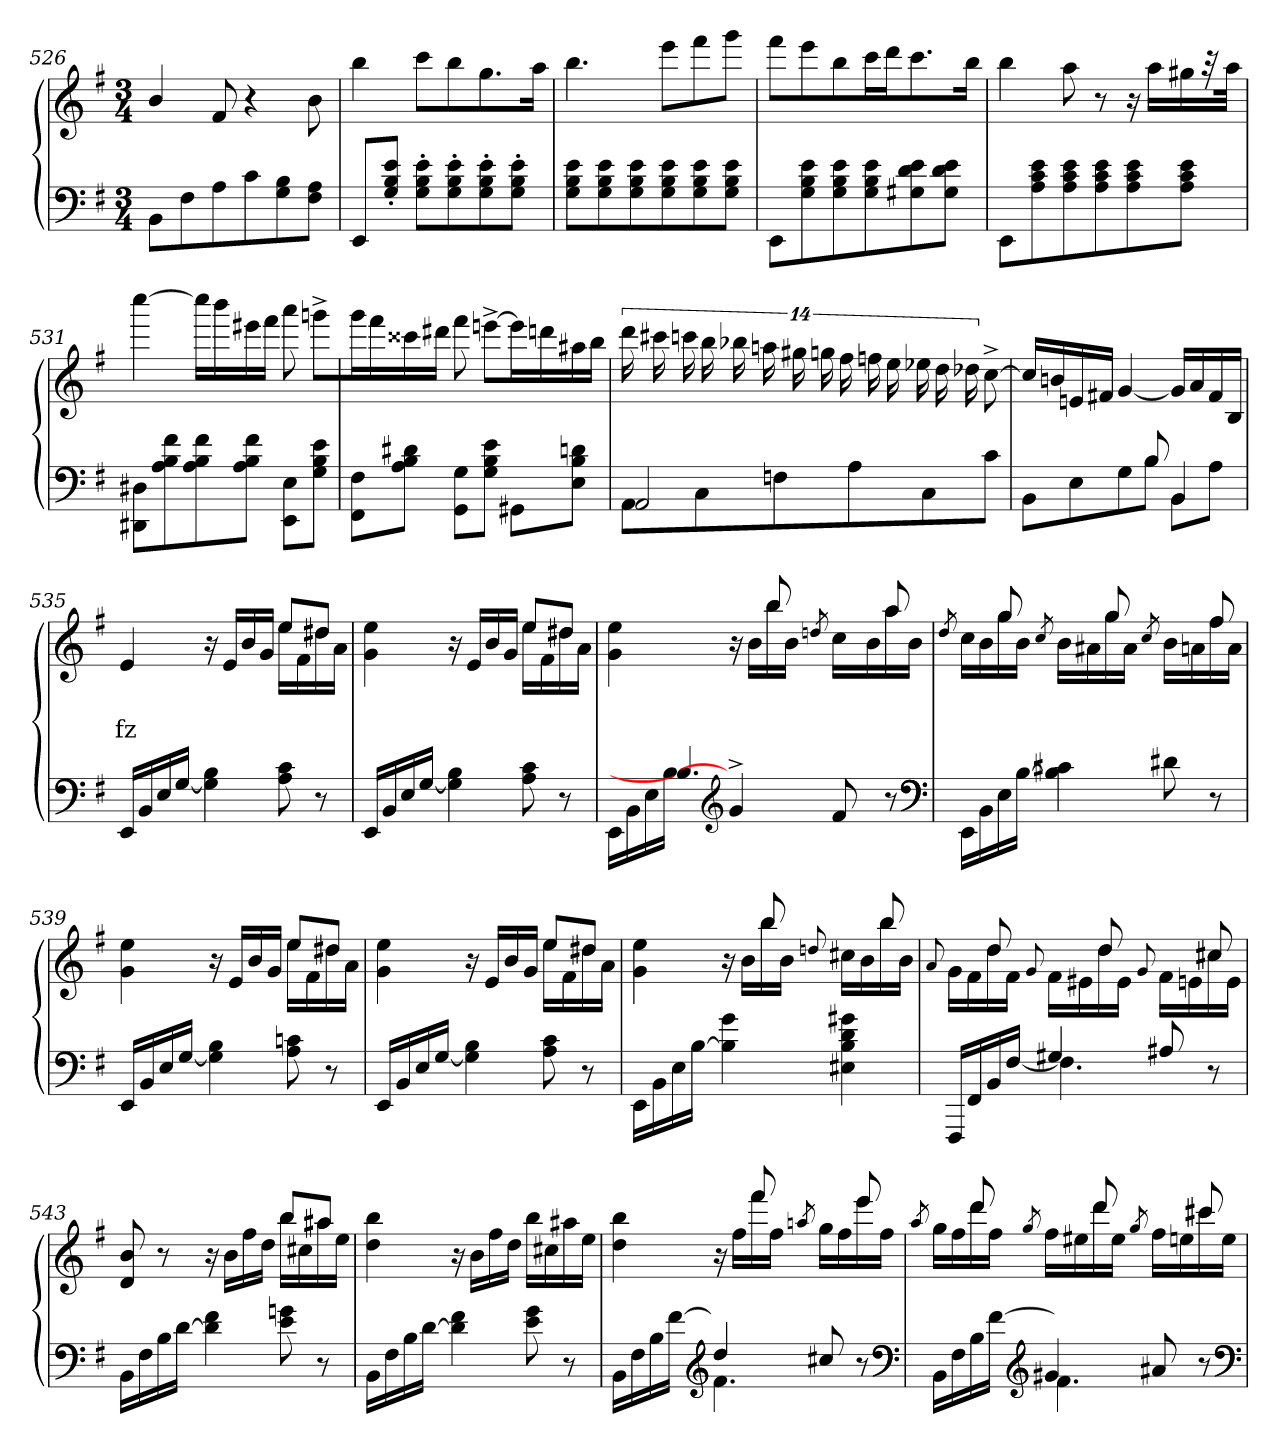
**kern	**kern	**text	**text
*part2	*part1	*part1	*part1
*staff2	*staff1	*staff1	*staff1
*clefF4	*clefG2	*	*
*k[f#]	*k[f#]	*	*
*M3/4	*M3/4	*	*
=526	=526	=526	=526
8BB\L	4b/	.	.
8F#	.	.	.
8A	8f#/	.	.
8c	4r	.	.
8B 8G	.	.	.
8A 8F#J	8b	.	.
=527	=527	=527	=527
8EE/L	4bb	.	.
8e'> 8B'> 8G\'>J	.	.	.
8e'> 8B'> 8G'>L	8cccL	.	.
8e'> 8B'> 8G'>	8bb	.	.
8e'> 8B'> 8G'>	8.gg	.	.
8e'> 8B'> 8G'>J	.	.	.
.	16aaJk	.	.
=528	=528	=528	=528
8e 8B 8GL	4.bb	.	.
8e 8B 8G	.	.	.
8e 8B 8G	.	.	.
8e 8B 8G	8eeeL	.	.
8e 8B 8G	8fff#	.	.
8e 8B 8GJ	8gggJ	.	.
=529	=529	=529	=529
8EEL	8fff#L	.	.
8e 8B 8G	8eee	.	.
8e 8B 8G	8bb	.	.
8e 8B 8G	16cccL	.	.
.	16dddJ	.	.
8e 8d 8G#X	8.ccc	.	.
8e 8d 8G#J	.	.	.
.	16bbJk	.	.
=530	=530	=530	=530
8EEL	4bb	.	.
8e 8c 8A	.	.	.
8e 8c 8A	8aa	.	.
8e 8c 8A	8r	.	.
8e 8c 8A	16r	.	.
.	16aaLL	.	.
8e 8c 8AJ	16gg#X	.	.
.	32r	.	.
.	32aaJJk	.	.
=531	=531	=531	=531
8D#X 8DD#XL	[4cccc	.	.
8f# 8B 8A	.	.	.
8f# 8B 8A	16ccccLL]	.	.
.	16bbb	.	.
8f# 8B 8AJ	16eee#X	.	.
.	16fff#JJ	.	.
8E 8EEL	8aaa	.	.
8e 8B 8GJ	8gggn^>L	.	.
=532	=532	=532	=532
8F# 8FF#L	16gggL	.	.
.	16fff#	.	.
8d#X 8B 8AJ	16ccc##X	.	.
.	16ddd#XJJ	.	.
8G 8GGL	8fff#	.	.
8e 8B 8GJ	[8eeen^>\L	.	.
8GG#XL	16eeeL]	.	.
.	16dddn	.	.
8dn 8B 8EJ	16aa#X	.	.
.	16bbJJ	.	.
=533	=533	=533	=533
*^	*	*	*
8AA\L	2AA/	112%5dddLL	.	.
.	.	112%5ccc#X	.	.
.	.	112%5cccn	.	.
8C	.	.	.	.
.	.	112%5bb	.	.
.	.	112%5bb-X	.	.
.	.	112%5aan	.	.
8Fn	.	.	.	.
.	.	112%5gg#X	.	.
.	.	112%5ggn	.	.
.	.	112%5ff#	.	.
8A	.	.	.	.
.	.	112%5ffn	.	.
.	.	112%5ee	.	.
.	.	112%5ee-X	.	.
8C	4ryy	.	.	.
.	.	112%5dd	.	.
.	.	112%5dd-X	.	.
8cJ	.	[8cc^>J	.	.
=534	=534	=534	=534	=534
4.ryy	8BBL	16ccLL]	.	.
.	.	16bn	.	.
.	8E	16en	.	.
.	.	16f#XJJ	.	.
.	8G	[4g	.	.
8B	8BJ	.	.	.
4BB	8BBL	16gLL]	.	.
.	.	16a	.	.
.	8AJ	16f#	.	.
.	.	16BJJ	.	.
*v	*v	*	*	*
=535	=535	=535	=535
*	*^	*	*
16EE/LL	2ryy	4e	.	fz
16BB	.	.	.	.
16E	.	.	.	.
[16GJJ	.	.	.	.
4B 4G]	.	16r	.	.
.	.	16eLL	.	.
.	.	16b	.	.
.	.	16gJJ	.	.
8c 8A	8eeL	16eeLL	.	.
.	.	16f#	.	.
8r	8dd#XJ	16dd#	.	.
.	.	16aJJ	.	.
=536	=536	=536	=536	=536
16EE/LL	2ryy	4ee 4g	.	.
16BB	.	.	.	.
16E	.	.	.	.
[16GJJ	.	.	.	.
4B 4G]	.	16r	.	.
.	.	16eLL	.	.
.	.	16b	.	.
.	.	16gJJ	.	.
8c 8A	8eeL	16eeLL	.	.
.	.	16f#	.	.
8r	8dd#XJ	16dd#	.	.
.	.	16aJJ	.	.
=537	=537	=537	=537	=537
*^	*	*	*	*
16EE\LL	8.ryy	4.ryy	4ee 4g	.	.
16BB	.	.	.	.	.
16E	.	.	.	.	.
[16BJJ	4.B/]	.	.	.	.
*clefG2	*	*	*	*	*
4g^>	.	.	16r	.	.
.	.	.	16bLL	.	.
.	.	8bb	16bb	.	.
.	.	.	16bJJ	.	.
.	.	.	8qddn/	.	.
8f#	.	8ryy	16ccLL	.	.
.	8.ryy	.	16b	.	.
8r	.	8aa	16aa	.	.
.	.	.	16bJJ	.	.
*v	*v	*	*	*	*
*clefF4	*	*	*	*
=538	=538	=538	=538	=538
.	.	8qdd/	.	.
16EE\LL	8ryy	16ccLL	.	.
16BB	.	16b	.	.
16E	8gg	16gg	.	.
[16BJJ	.	16bJJ	.	.
.	.	8qcc/	.	.
4c#X 4B]	8ryy	16bLL	.	.
.	.	16a#X	.	.
.	8gg	16gg	.	.
.	.	16a#JJ	.	.
.	.	8qcc/	.	.
8d#X	8ryy	16bLL	.	.
.	.	16an	.	.
8r	8ff#	16ff#	.	.
.	.	16aJJ	.	.
=539	=539	=539	=539	=539
16EE/LL	2ryy	4ee 4g	.	.
16BB	.	.	.	.
16E	.	.	.	.
[16GJJ	.	.	.	.
4B 4G]	.	16r	.	.
.	.	16eLL	.	.
.	.	16b	.	.
.	.	16gJJ	.	.
8cn 8A	8eeL	16eeLL	.	.
.	.	16f#	.	.
8r	8dd#XJ	16dd#	.	.
.	.	16aJJ	.	.
=540	=540	=540	=540	=540
16EE/LL	2ryy	4ee 4g	.	.
16BB	.	.	.	.
16E	.	.	.	.
[16GJJ	.	.	.	.
4B 4G]	.	16r	.	.
.	.	16eLL	.	.
.	.	16b	.	.
.	.	16gJJ	.	.
8c 8A	8eeL	16eeLL	.	.
.	.	16f#	.	.
8r	8dd#XJ	16dd#	.	.
.	.	16aJJ	.	.
=541	=541	=541	=541	=541
16EE\LL	4.ryy	4ee 4g	.	.
16BB	.	.	.	.
16E	.	.	.	.
[16BJJ	.	.	.	.
4g 4B]	.	16r	.	.
.	.	16bLL	.	.
.	8bb	16bb	.	.
.	.	16bJJ	.	.
.	.	8qqddn/	.	.
4g#X 4d 4B 4E#X	8ryy	16cc#XLL	.	.
.	.	16b	.	.
.	8bb	16bb	.	.
.	.	16bJJ	.	.
=542	=542	=542	=542	=542
.	.	8qqa/	.	.
*^	*	*	*	*
16FFF#LL	4ryy	8ryy	16gLL	.	.
16FF#	.	.	16f#	.	.
16BB	.	8dd	16dd	.	.
[16F#JJ	.	.	16f#JJ	.	.
.	.	.	8qqg/	.	.
4G#X	4.F#]	8ryy	16f#LL	.	.
.	.	.	16e#X	.	.
.	.	8dd	16dd	.	.
.	.	.	16e#JJ	.	.
.	.	.	8qqg/	.	.
8A#X	.	8ryy	16f#LL	.	.
.	.	.	16en	.	.
8r	8ryy	8cc#X	16cc#	.	.
.	.	.	16eJJ	.	.
*v	*v	*	*	*	*
=543	=543	=543	=543	=543
16BBLL	2ryy	8b 8d	.	.
16F#	.	.	.	.
16B	.	8r	.	.
[16dJJ	.	.	.	.
4f# 4d]	.	16r	.	.
.	.	16bLL	.	.
.	.	16ff#	.	.
.	.	16ddJJ	.	.
8gn 8e	8bbL	16bbLL	.	.
.	.	16cc#X	.	.
8r	8aa#XJ	16aa#	.	.
.	.	16eeJJ	.	.
*	*v	*v	*	*
=544	=544	=544	=544
16BBLL	4bb 4dd	.	.
16F#	.	.	.
16B	.	.	.
[16dJJ	.	.	.
4f# 4d]	16r	.	.
.	16b\LL	.	.
.	16ff#	.	.
.	16ddJJ	.	.
8g 8e	16bbLL	.	.
.	16cc#X	.	.
8r	16aa#X	.	.
.	16eeJJ	.	.
=545	=545	=545	=545
*^	*^	*	*
16BB\LL	4ryy	4.ryy	4bb 4dd	.	.
16F#	.	.	.	.	.
16B	.	.	.	.	.
[16f#JJ	.	.	.	.	.
*clefG2	*	*	*	*	*
4dd	4.f#]	.	16r	.	.
.	.	.	16ff#LL	.	.
.	.	8fff#	16fff#	.	.
.	.	.	16ff#JJ	.	.
.	.	.	8qaan/	.	.
8cc#X	.	8ryy	16ggLL	.	.
.	.	.	16ff#	.	.
8r	8ryy	8eee	16eee	.	.
.	.	.	16ff#JJ	.	.
*clefF4	*	*	*	*	*
=546	=546	=546	=546	=546	=546
.	.	.	8qaa/	.	.
16BB\LL	4ryy	8ryy	16ggLL	.	.
16F#	.	.	16ff#	.	.
16B	.	8ddd	16ddd	.	.
[16f#JJ	.	.	16ff#JJ	.	.
*clefG2	*	*	*	*	*
.	.	.	8qgg/	.	.
4g#X	4.f#]	8ryy	16ff#LL	.	.
.	.	.	16ee#X	.	.
.	.	8ddd	16ddd	.	.
.	.	.	16ee#JJ	.	.
.	.	.	8qgg/	.	.
8a#X	.	8ryy	16ff#LL	.	.
.	.	.	16een	.	.
8r	8ryy	8ccc#X	16ccc#	.	.
.	.	.	16eeJJ	.	.
*v	*v	*	*	*	*
*	*v	*v	*	*
*clefF4	*	*	*
=	=	=	=
*-	*-	*-	*-
